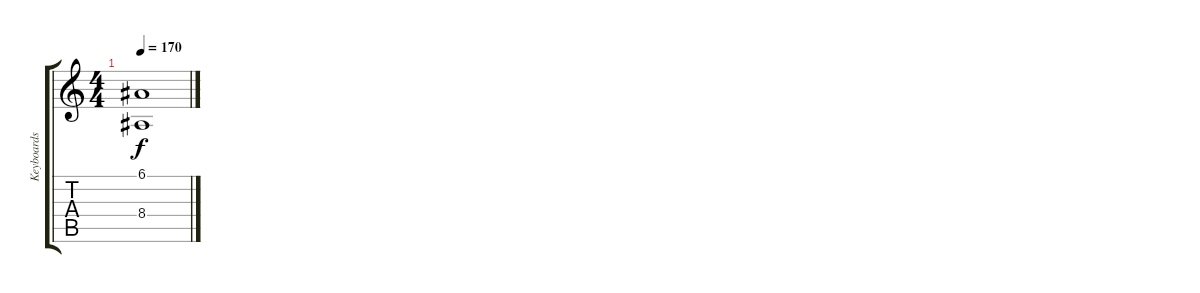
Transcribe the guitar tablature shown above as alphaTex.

\track ("Keyboards 1" "Keyboards ") {instrument fx1rain}
\staff {score tabs}
\tuning (E4 B3 G3 D3 A2 E2) {hide}
\ts (4 4)
\tempo 170
\clef g2
\ks c
(6.1 8.4).1{dy f}
